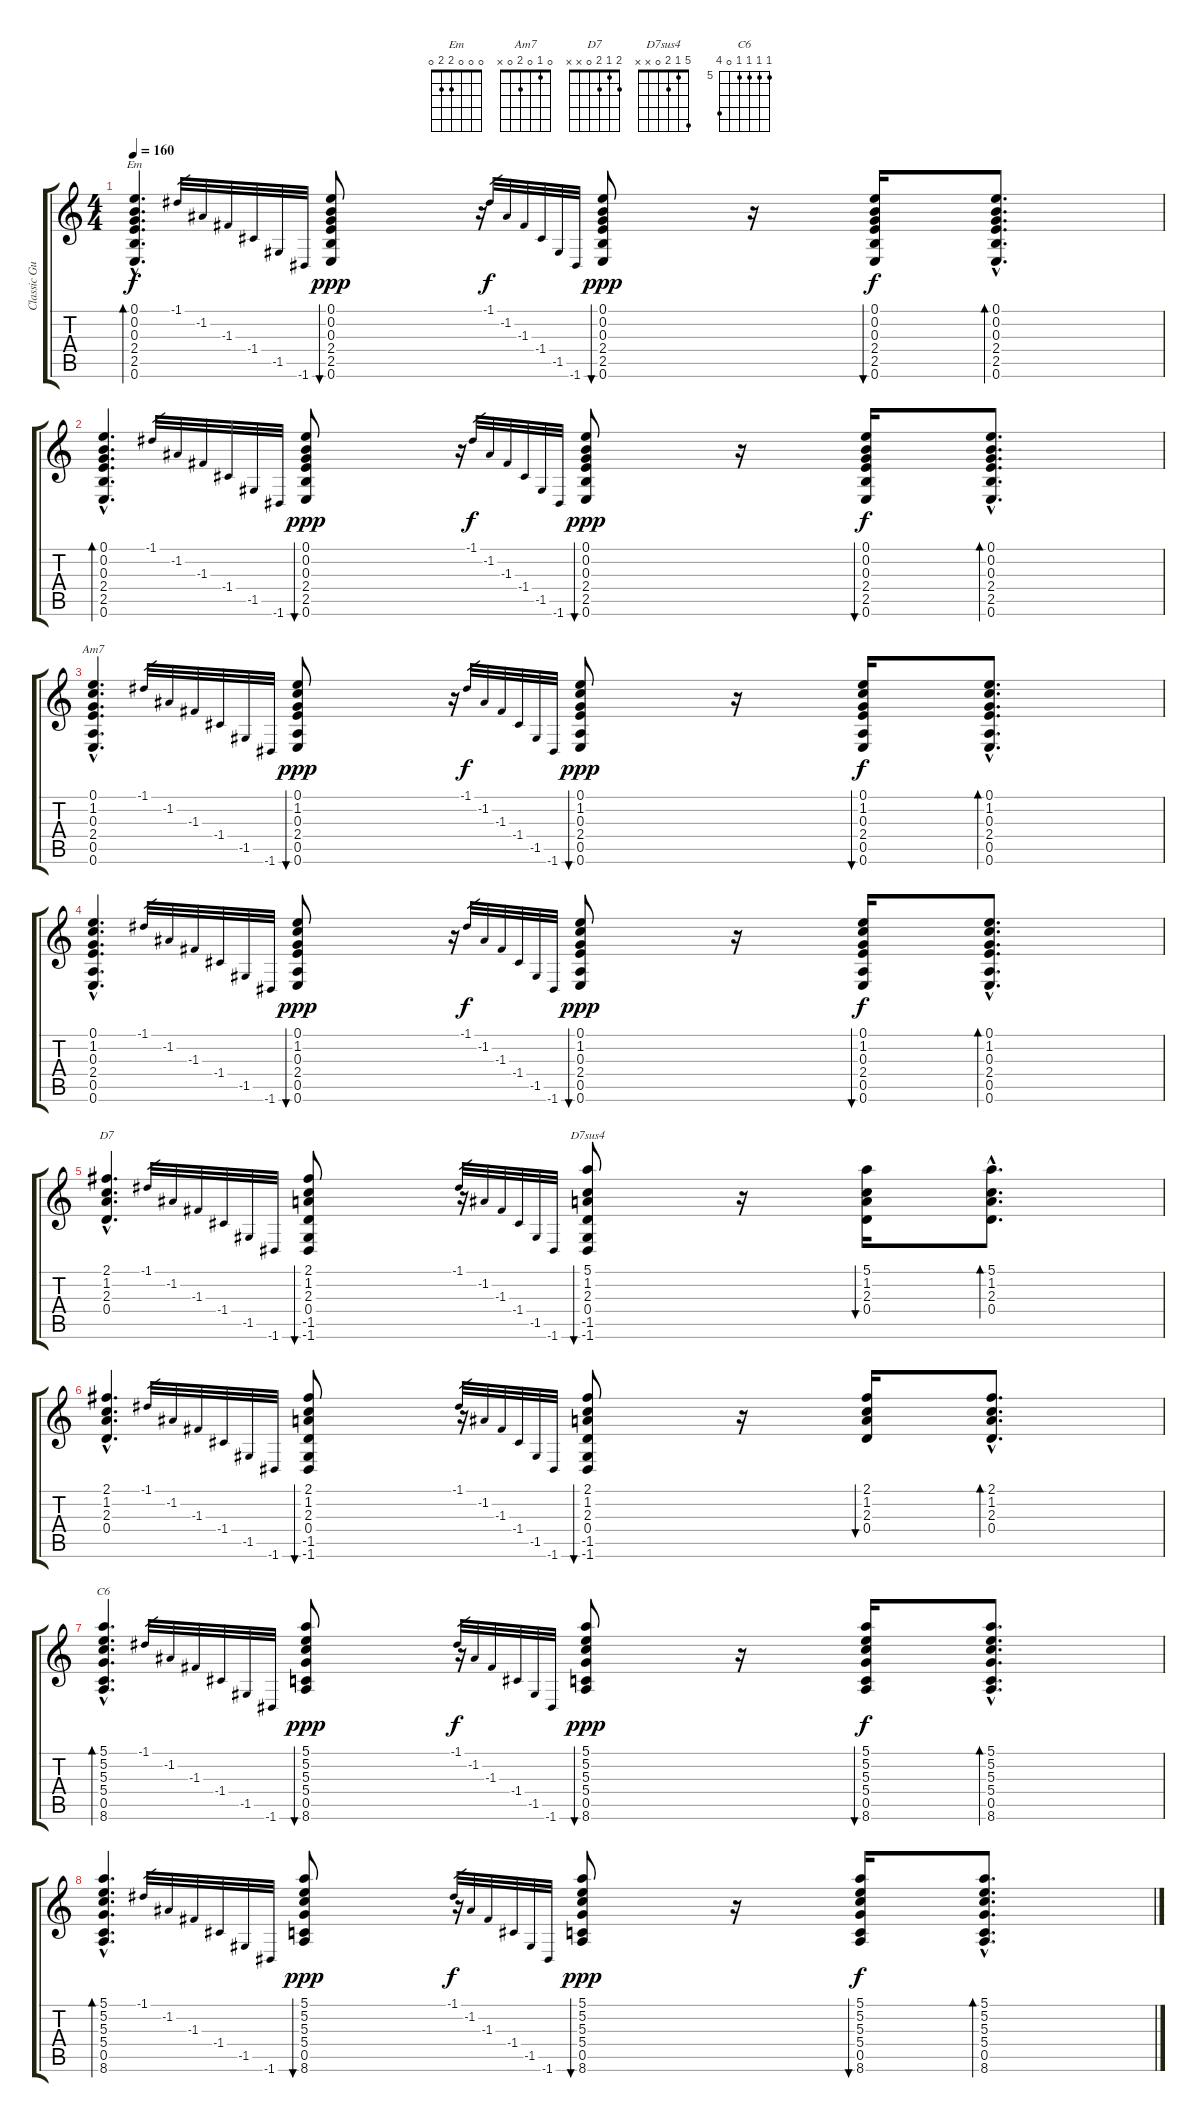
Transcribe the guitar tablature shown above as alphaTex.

\track ("Classic Guitar" "Classic Gu") {instrument acousticguitarnylon}
\staff {score tabs}
\tuning (E4 B3 G3 D3 A2 E2) {hide}
\chord ("Em" 0 0 0 2 2 0)
\chord ("Am7" 0 1 0 2 0 x)
\chord ("D7" 2 1 2 0 x x)
\chord ("D7sus4" 5 1 2 0 x x)
\chord ("C6" 5 5 5 5 0 8) {firstfret 5}
\ts (4 4)
\tempo 160
\clef g2
\ks c
(0.1{hac} 0.2{hac} 0.3{hac} 2.4{hac} 2.5{hac} 0.6{hac}).4{d bd 240 ch "Em" dy f} -1.1.32{gr} -1.2.32{gr} -1.3.32{gr} -1.4.32{gr} -1.5.32{gr} -1.6.32{gr} (0.1 0.2 0.3 2.4 2.5 0.6).8{bu 30 dy ppp} r.16 -1.1.32{gr dy f} -1.2.32{gr} -1.3.32{gr} -1.4.32{gr} -1.5.32{gr} -1.6.32{gr} (0.1 0.2 0.3 2.4 2.5 0.6).8{bu 30 dy ppp} r.16 (0.1 0.2 0.3 2.4 2.5 0.6).16{bu 30 dy f} (0.1{hac} 0.2{hac} 0.3{hac} 2.4{hac} 2.5{hac} 0.6{hac}).8{d bd 120} |
(0.1{hac} 0.2{hac} 0.3{hac} 2.4{hac} 2.5{hac} 0.6{hac}).4{d bd 240} -1.1.32{gr} -1.2.32{gr} -1.3.32{gr} -1.4.32{gr} -1.5.32{gr} -1.6.32{gr} (0.1 0.2 0.3 2.4 2.5 0.6).8{bu 30 dy ppp} r.16 -1.1.32{gr dy f} -1.2.32{gr} -1.3.32{gr} -1.4.32{gr} -1.5.32{gr} -1.6.32{gr} (0.1 0.2 0.3 2.4 2.5 0.6).8{bu 30 dy ppp} r.16 (0.1 0.2 0.3 2.4 2.5 0.6).16{bu 30 dy f} (0.1{hac} 0.2{hac} 0.3{hac} 2.4{hac} 2.5{hac} 0.6{hac}).8{d bd 120} |
(0.1{hac} 1.2{hac} 0.3{hac} 2.4{hac} 0.5{hac} 0.6{hac}).4{d ch "Am7"} -1.1.32{gr} -1.2.32{gr} -1.3.32{gr} -1.4.32{gr} -1.5.32{gr} -1.6.32{gr} (0.1 1.2 0.3 2.4 0.5 0.6).8{bu 30 dy ppp} r.16 -1.1.32{gr dy f} -1.2.32{gr} -1.3.32{gr} -1.4.32{gr} -1.5.32{gr} -1.6.32{gr} (0.1 1.2 0.3 2.4 0.5 0.6).8{bu 30 dy ppp} r.16 (0.1 1.2 0.3 2.4 0.5 0.6).16{bu 30 dy f} (0.1{hac} 1.2{hac} 0.3{hac} 2.4{hac} 0.5{hac} 0.6{hac}).8{d bd 120} |
(0.1{hac} 1.2{hac} 0.3{hac} 2.4{hac} 0.5{hac} 0.6{hac}).4{d} -1.1.32{gr} -1.2.32{gr} -1.3.32{gr} -1.4.32{gr} -1.5.32{gr} -1.6.32{gr} (0.1 1.2 0.3 2.4 0.5 0.6).8{bu 30 dy ppp} r.16 -1.1.32{gr dy f} -1.2.32{gr} -1.3.32{gr} -1.4.32{gr} -1.5.32{gr} -1.6.32{gr} (0.1 1.2 0.3 2.4 0.5 0.6).8{bu 30 dy ppp} r.16 (0.1 1.2 0.3 2.4 0.5 0.6).16{bu 30 dy f} (0.1{hac} 1.2{hac} 0.3{hac} 2.4{hac} 0.5{hac} 0.6{hac}).8{d bd 120} |
(2.1{hac} 1.2{hac} 2.3{hac} 0.4{hac}).4{d ch "D7"} -1.1.32{gr} -1.2.32{gr} -1.3.32{gr} -1.4.32{gr} -1.5.32{gr} -1.6.32{gr} (2.1 1.2 2.3 0.4 -1.5 -1.6).8{bu 30} r.16 -1.1.32{gr} -1.2.32{gr} -1.3.32{gr} -1.4.32{gr} -1.5.32{gr} -1.6.32{gr} (5.1 1.2 2.3 0.4 -1.5 -1.6).8{bu 30 ch "D7sus4"} r.16 (5.1 1.2 2.3 0.4).16{bu 30} (5.1{hac} 1.2{hac} 2.3{hac} 0.4{hac}).8{d bd 120} |
(2.1{hac} 1.2{hac} 2.3{hac} 0.4{hac}).4{d} -1.1.32{gr} -1.2.32{gr} -1.3.32{gr} -1.4.32{gr} -1.5.32{gr} -1.6.32{gr} (2.1 1.2 2.3 0.4 -1.5 -1.6).8{bu 30} r.16 -1.1.32{gr} -1.2.32{gr} -1.3.32{gr} -1.4.32{gr} -1.5.32{gr} -1.6.32{gr} (2.1 1.2 2.3 0.4 -1.5 -1.6).8{bu 30} r.16 (2.1 1.2 2.3 0.4).16{bu 30} (2.1{hac} 1.2{hac} 2.3{hac} 0.4{hac}).8{d bd 120} |
(5.1{hac} 5.2{hac} 5.3{hac} 5.4{hac} 0.5{hac} 8.6{hac}).4{d bd 240 ch "C6"} -1.1.32{gr} -1.2.32{gr} -1.3.32{gr} -1.4.32{gr} -1.5.32{gr} -1.6.32{gr} (5.1 5.2 5.3 5.4 0.5 8.6).8{bu 30 dy ppp} r.16 -1.1.32{gr dy f} -1.2.32{gr} -1.3.32{gr} -1.4.32{gr} -1.5.32{gr} -1.6.32{gr} (5.1 5.2 5.3 5.4 0.5 8.6).8{bu 30 dy ppp} r.16 (5.1 5.2 5.3 5.4 0.5 8.6).16{bu 30 dy f} (5.1{hac} 5.2{hac} 5.3{hac} 5.4{hac} 0.5{hac} 8.6{hac}).8{d bd 120} |
(5.1{hac} 5.2{hac} 5.3{hac} 5.4{hac} 0.5{hac} 8.6{hac}).4{d bd 240} -1.1.32{gr} -1.2.32{gr} -1.3.32{gr} -1.4.32{gr} -1.5.32{gr} -1.6.32{gr} (5.1 5.2 5.3 5.4 0.5 8.6).8{bu 30 dy ppp} r.16 -1.1.32{gr dy f} -1.2.32{gr} -1.3.32{gr} -1.4.32{gr} -1.5.32{gr} -1.6.32{gr} (5.1 5.2 5.3 5.4 0.5 8.6).8{bu 30 dy ppp} r.16 (5.1 5.2 5.3 5.4 0.5 8.6).16{bu 30 dy f} (5.1{hac} 5.2{hac} 5.3{hac} 5.4{hac} 0.5{hac} 8.6{hac}).8{d bd 120}
